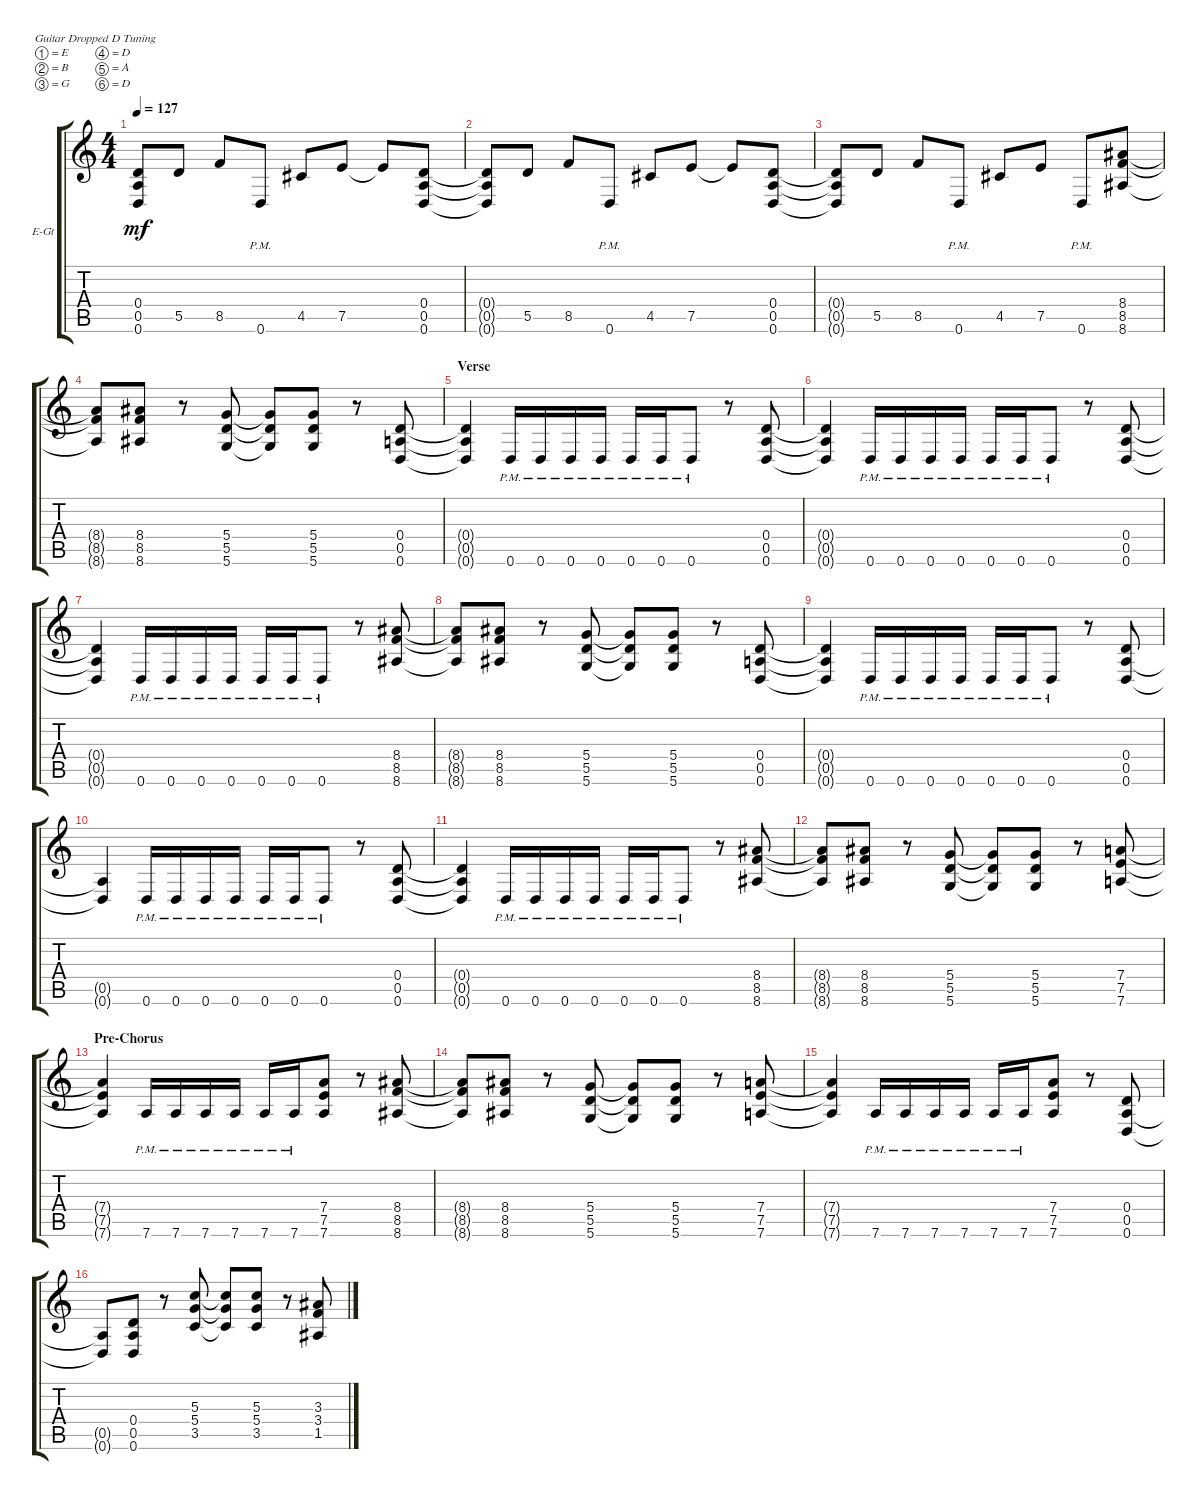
\defaultSystemsLayout 4
\bracketExtendMode groupsimilarinstruments
\firstSystemTrackNameOrientation horizontal
\otherSystemsTrackNameOrientation horizontal
\track ("Rhythm Guitar (Left)" "E-Gt") {instrument distortionguitar}
\staff {score tabs}
\tuning (E4 B3 G3 D3 A2 D2)
\ts (4 4)
\tempo 127
\clef g2
\ks c
(0.5{t} 0.6{t} 0.4{t}).8{dy mf} 5.5.8 8.5.8 0.6{pm}.8 4.5.8 7.5.8 7.5{t}.8 (0.5 0.6 0.4).8 |
(0.6{t} 0.5{t} 0.4{t}).8 5.5.8 8.5.8 0.6{pm}.8 4.5.8 7.5.8 7.5{t}.8 (0.5 0.6 0.4).8 |
(0.6{t} 0.5{t} 0.4{t}).8 5.5.8 8.5.8 0.6{pm}.8 4.5.8 7.5.8 0.6{pm}.8 (8.5 8.6 8.4).8 |
(8.6{t} 8.5{t} 8.4{t}).8 (8.5 8.6 8.4).8 r.8 (5.6 5.5 5.4).8 (5.5{t} 5.6{t} 5.4{t}).8 (5.5 5.6 5.4).8 r.8 (0.6 0.5 0.4).8 |
\section ("" "Verse")
\scale
0.333333 (0.5{t} 0.6{t} 0.4{t}).4 0.6{pm}.16 0.6{pm}.16 0.6{pm}.16 0.6{pm}.16 0.6{pm}.16 0.6{pm}.16 0.6{pm}.8 r.8 (0.5 0.6 0.4).8 |
\scale
0.333333 (0.5{t} 0.6{t} 0.4{t}).4 0.6{pm}.16 0.6{pm}.16 0.6{pm}.16 0.6{pm}.16 0.6{pm}.16 0.6{pm}.16 0.6{pm}.8 r.8 (0.5 0.6 0.4).8 |
\scale
0.333333 (0.5{t} 0.6{t} 0.4{t}).4 0.6{pm}.16 0.6{pm}.16 0.6{pm}.16 0.6{pm}.16 0.6{pm}.16 0.6{pm}.16 0.6{pm}.8 r.8 (8.5 8.6 8.4).8 |
\scale
0.333333 (8.6{t} 8.5{t} 8.4{t}).8 (8.5 8.6 8.4).8 r.8 (5.6 5.5 5.4).8 (5.5{t} 5.6{t} 5.4{t}).8 (5.5 5.6 5.4).8 r.8 (0.6 0.5 0.4).8 |
\scale
0.333333 (0.5{t} 0.6{t} 0.4{t}).4 0.6{pm}.16 0.6{pm}.16 0.6{pm}.16 0.6{pm}.16 0.6{pm}.16 0.6{pm}.16 0.6{pm}.8 r.8 (0.5 0.6 0.4).8 |
\scale
0.333333 (0.5{t} 0.6{t}).4 0.6{pm}.16 0.6{pm}.16 0.6{pm}.16 0.6{pm}.16 0.6{pm}.16 0.6{pm}.16 0.6{pm}.8 r.8 (0.5 0.6 0.4).8 |
\scale
0.333333 (0.5{t} 0.6{t} 0.4{t}).4 0.6{pm}.16 0.6{pm}.16 0.6{pm}.16 0.6{pm}.16 0.6{pm}.16 0.6{pm}.16 0.6{pm}.8 r.8 (8.5 8.6 8.4).8 |
\scale
0.333333 (8.6{t} 8.5{t} 8.4{t}).8 (8.5 8.6 8.4).8 r.8 (5.6 5.5 5.4).8 (5.5{t} 5.6{t} 5.4{t}).8 (5.5 5.6 5.4).8 r.8 (7.6 7.5 7.4).8 |
\section ("" "Pre-Chorus")
\scale
0.333333 (7.5{t} 7.6{t} 7.4{t}).4 7.6{pm}.16 7.6{pm}.16 7.6{pm}.16 7.6{pm}.16 7.6{pm}.16 7.6{pm}.16 (7.5 7.6 7.4).8 r.8 (8.6 8.5 8.4).8 |
\scale
0.333333 (8.6{t} 8.5{t} 8.4{t}).8 (8.5 8.6 8.4).8 r.8 (5.5 5.6 5.4).8 (5.6{t} 5.5{t} 5.4{t}).8 (5.5 5.6 5.4).8 r.8 (7.5 7.6 7.4).8 |
\scale
0.333333 (7.6{t} 7.5{t} 7.4{t}).4 7.6{pm}.16 7.6{pm}.16 7.6{pm}.16 7.6{pm}.16 7.6{pm}.16 7.6{pm}.16 (7.5 7.6 7.4).8 r.8 (0.6 0.5 0.4).8 |
\scale
0.333333 (0.6{t} 0.5{t}).8 (0.5 0.6 0.4).8 r.8 (3.5 5.4 5.3).8 (3.5{t} 5.4{t} 5.3{t}).8 (3.5 5.4 5.3).8 r.8 (1.5 3.4 3.3).8
